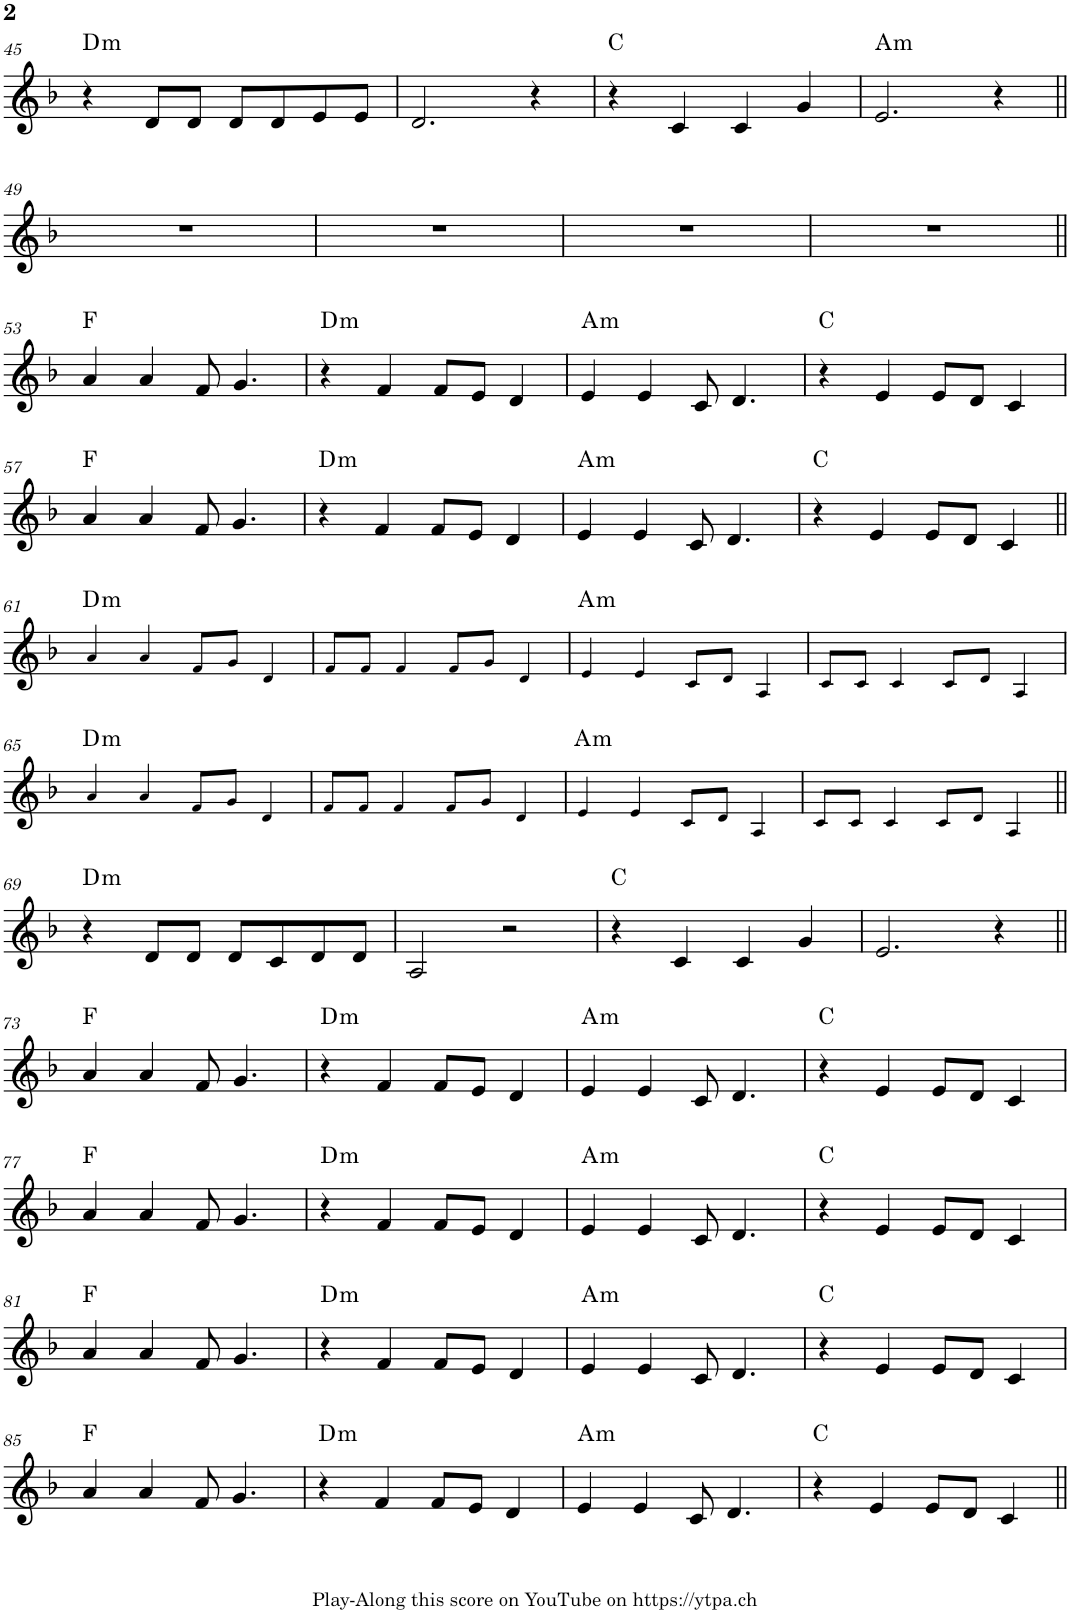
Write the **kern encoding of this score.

**kern	**harte
*part1	*part1
*staff1	*
*I"Piano	*
*I'Pno.	*
!!LO:PB:g=z
*clefG2	*
*k[b-]	*
*M4/4	*
=45	=45
!	!LO:H:kt=m
4r	D:min
8d/L	.
8d/J	.
8d/L	.
8d/	.
8e/	.
8e/J	.
=46	=46
2.d/	.
4r	.
=47	=47
4r	C:maj
4c/	.
4c/	.
4g/	.
=48	=48
!	!LO:H:kt=m
2.e/	A:min
4r	.
!!LO:LB:g=z
=49||	=49||
1r	.
=50	=50
1r	.
=51	=51
1r	.
=52	=52
1r	.
!!LO:LB:g=z
=53||	=53||
4a/	F:maj
4a/	.
8f/	.
4.g/	.
=54	=54
!	!LO:H:kt=m
4r	D:min
4f/	.
8f/L	.
8e/J	.
4d/	.
=55	=55
!	!LO:H:kt=m
4e/	A:min
4e/	.
8c/	.
4.d/	.
=56	=56
4r	C:maj
4e/	.
8e/L	.
8d/J	.
4c/	.
!!LO:LB:g=z
=57	=57
4a/	F:maj
4a/	.
8f/	.
4.g/	.
=58	=58
!	!LO:H:kt=m
4r	D:min
4f/	.
8f/L	.
8e/J	.
4d/	.
=59	=59
!	!LO:H:kt=m
4e/	A:min
4e/	.
8c/	.
4.d/	.
=60	=60
4r	C:maj
4e/	.
8e/L	.
8d/J	.
4c/	.
!!LO:LB:g=z
=61||	=61||
!	!LO:H:kt=m
4a!/	D:min
4a!/	.
8f!/L	.
8g!/J	.
4d!/	.
=62	=62
8f!/L	.
8f!/J	.
4f!/	.
8f!/L	.
8g!/J	.
4d!/	.
=63	=63
!	!LO:H:kt=m
4e!/	A:min
4e!/	.
8c!/L	.
8d!/J	.
4A!/	.
=64	=64
8c!/L	.
8c!/J	.
4c!/	.
8c!/L	.
8d!/J	.
4A!/	.
!!LO:LB:g=z
=65	=65
!	!LO:H:kt=m
4a!/	D:min
4a!/	.
8f!/L	.
8g!/J	.
4d!/	.
=66	=66
8f!/L	.
8f!/J	.
4f!/	.
8f!/L	.
8g!/J	.
4d!/	.
=67	=67
!	!LO:H:kt=m
4e!/	A:min
4e!/	.
8c!/L	.
8d!/J	.
4A!/	.
=68	=68
8c!/L	.
8c!/J	.
4c!/	.
8c!/L	.
8d!/J	.
4A!/	.
!!LO:LB:g=z
=69||	=69||
!	!LO:H:kt=m
4r	D:min
8d/L	.
8d/J	.
8d/L	.
8c/	.
8d/	.
8d/J	.
=70	=70
2A/	.
2r	.
=71	=71
4r	C:maj
4c/	.
4c/	.
4g/	.
=72	=72
2.e/	.
4r	.
!!LO:LB:g=z
=73||	=73||
4a/	F:maj
4a/	.
8f/	.
4.g/	.
=74	=74
!	!LO:H:kt=m
4r	D:min
4f/	.
8f/L	.
8e/J	.
4d/	.
=75	=75
!	!LO:H:kt=m
4e/	A:min
4e/	.
8c/	.
4.d/	.
=76	=76
4r	C:maj
4e/	.
8e/L	.
8d/J	.
4c/	.
!!LO:LB:g=z
=77	=77
4a/	F:maj
4a/	.
8f/	.
4.g/	.
=78	=78
!	!LO:H:kt=m
4r	D:min
4f/	.
8f/L	.
8e/J	.
4d/	.
=79	=79
!	!LO:H:kt=m
4e/	A:min
4e/	.
8c/	.
4.d/	.
=80	=80
4r	C:maj
4e/	.
8e/L	.
8d/J	.
4c/	.
!!LO:LB:g=z
=81	=81
4a/	F:maj
4a/	.
8f/	.
4.g/	.
=82	=82
!	!LO:H:kt=m
4r	D:min
4f/	.
8f/L	.
8e/J	.
4d/	.
=83	=83
!	!LO:H:kt=m
4e/	A:min
4e/	.
8c/	.
4.d/	.
=84	=84
4r	C:maj
4e/	.
8e/L	.
8d/J	.
4c/	.
!!LO:LB:g=z
=85	=85
4a/	F:maj
4a/	.
8f/	.
4.g/	.
=86	=86
!	!LO:H:kt=m
4r	D:min
4f/	.
8f/L	.
8e/J	.
4d/	.
=87	=87
!	!LO:H:kt=m
4e/	A:min
4e/	.
8c/	.
4.d/	.
=88	=88
4r	C:maj
4e/	.
8e/L	.
8d/J	.
4c/	.
=||	=||
*-	*-
